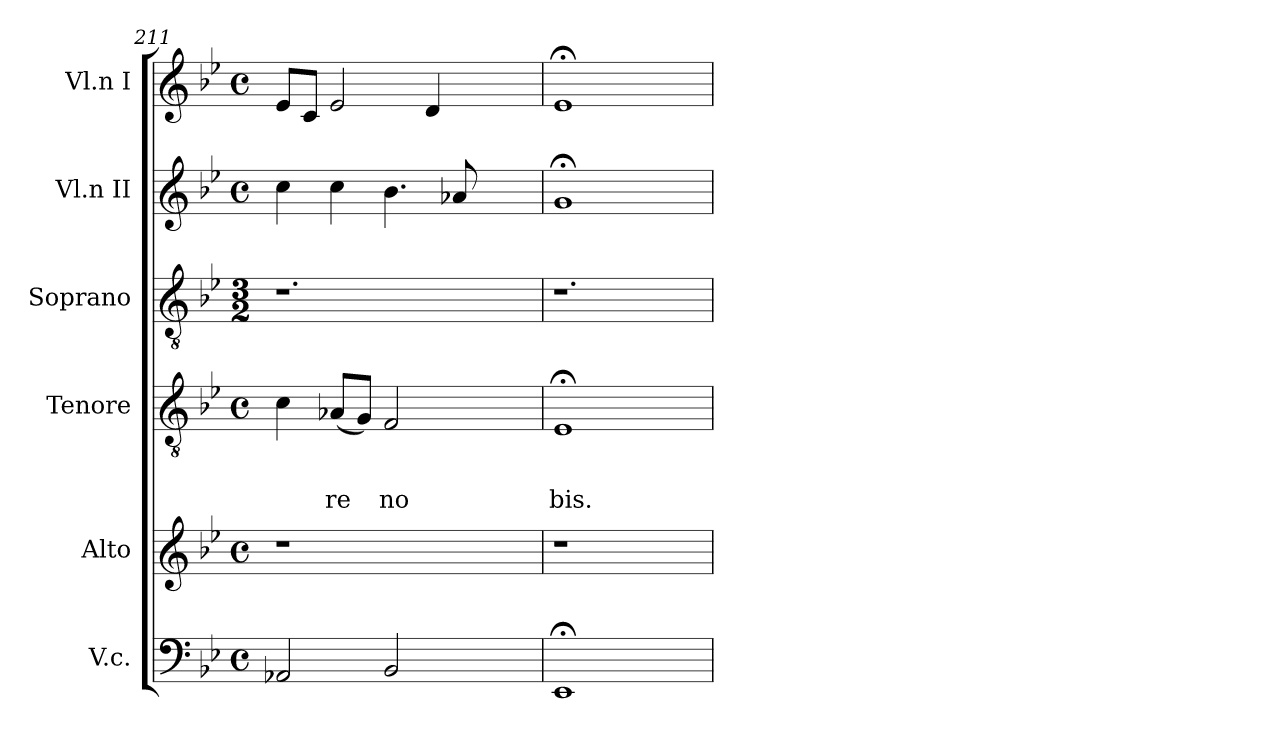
**kern	**kern	**kern	**text	**text	**text	**kern	**kern	**kern
*part6	*part5	*part4	*part4	*part4	*part4	*part3	*part2	*part1
*staff6	*staff5	*staff4	*staff4	*staff4	*staff4	*staff3	*staff2	*staff1
*I"V.c.	*I"Alto	*I"Tenore	*	*	*	*I"Soprano	*I"Vl.n II	*I"Vl.n I
*I'V.c.	*I'Alto	*I'Tenore	*	*	*	*I'Soprano	*I'Vl.n II	*I'Vl.n I
*clefF4	*clefG2	*clefGv2	*	*	*	*clefGv2	*clefG2	*clefG2
*k[b-e-]	*k[b-e-]	*k[b-e-]	*	*	*	*k[b-e-]	*k[b-e-]	*k[b-e-]
*B-:	*B-:	*B-:	*	*	*	*B-:	*B-:	*B-:
*M4/4	*M4/4	*M4/4	*	*	*	*M3/2	*M4/4	*M4/4
*met(c)	*met(c)	*met(c)	*	*	*	*	*met(c)	*met(c)
=211	=211	=211	=211	=211	=211	=211	=211	=211
2AA-X/	1r	4c\	.	.	.	1.r	4cc\	8e-/L
.	.	.	.	.	.	.	.	8c/J
!	!	!	!	!	!LO:LY:b	!	!	!
.	.	(<8A-X/L	.	.	re	.	4cc\	2e-/
.	.	8G/J)	.	.	.	.	.	.
!	!	!	!	!	!LO:LY:b	!	!	!
2BB-/	.	2F/	.	.	no	.	4.b-\	.
.	.	.	.	.	.	.	.	4d/
.	.	.	.	.	.	.	8a-X/	.
2ryy	2ryy	2ryy	.	.	.	.	2ryy	2ryy
=212	=212	=212	=212	=212	=212	=212	=212	=212
!	!	!	!	!	!LO:LY:b	!	!	!
1EE-;	1r	1E-;	.	.	bis.	1.r	1g;	1e-;
2ryy	2ryy	2ryy	.	.	.	.	2ryy	2ryy
=	=	=	=	=	=	=	=	=
*-	*-	*-	*-	*-	*-	*-	*-	*-
